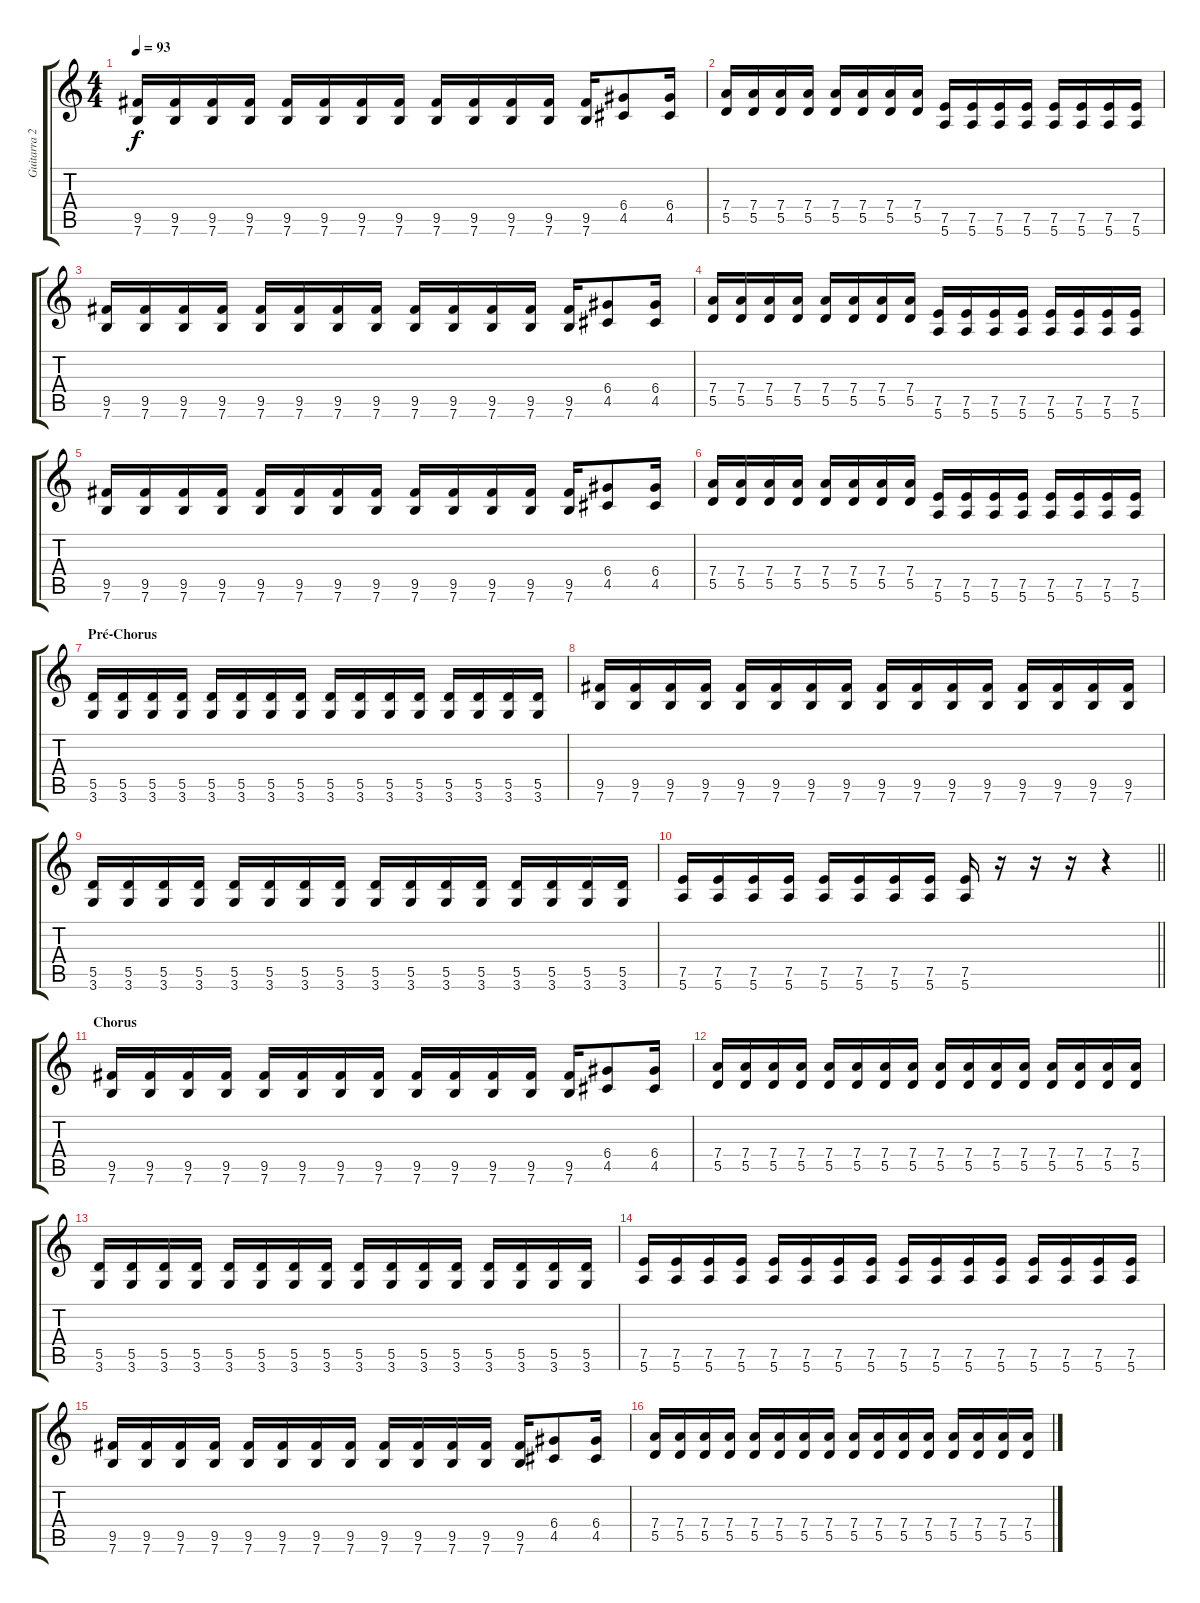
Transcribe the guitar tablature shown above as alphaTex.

\track ("Guitarra 2 - Erik" "Guitarra 2") {instrument overdrivenguitar}
\staff {score tabs}
\tuning (E4 B3 G3 D3 A2 E2) {hide}
\ts (4 4)
\tempo 93
\clef g2
\ks c
(9.5 7.6).16{dy f} (9.5 7.6).16 (9.5 7.6).16 (9.5 7.6).16 (9.5 7.6).16 (9.5 7.6).16 (9.5 7.6).16 (9.5 7.6).16 (9.5 7.6).16 (9.5 7.6).16 (9.5 7.6).16 (9.5 7.6).16 (9.5 7.6).16 (6.4 4.5).8 (6.4 4.5).16 |
(7.4 5.5).16 (7.4 5.5).16 (7.4 5.5).16 (7.4 5.5).16 (7.4 5.5).16 (7.4 5.5).16 (7.4 5.5).16 (7.4 5.5).16 (7.5 5.6).16 (7.5 5.6).16 (7.5 5.6).16 (7.5 5.6).16 (7.5 5.6).16 (7.5 5.6).16 (7.5 5.6).16 (7.5 5.6).16 |
(9.5 7.6).16 (9.5 7.6).16 (9.5 7.6).16 (9.5 7.6).16 (9.5 7.6).16 (9.5 7.6).16 (9.5 7.6).16 (9.5 7.6).16 (9.5 7.6).16 (9.5 7.6).16 (9.5 7.6).16 (9.5 7.6).16 (9.5 7.6).16 (6.4 4.5).8 (6.4 4.5).16 |
(7.4 5.5).16 (7.4 5.5).16 (7.4 5.5).16 (7.4 5.5).16 (7.4 5.5).16 (7.4 5.5).16 (7.4 5.5).16 (7.4 5.5).16 (7.5 5.6).16 (7.5 5.6).16 (7.5 5.6).16 (7.5 5.6).16 (7.5 5.6).16 (7.5 5.6).16 (7.5 5.6).16 (7.5 5.6).16 |
(9.5 7.6).16 (9.5 7.6).16 (9.5 7.6).16 (9.5 7.6).16 (9.5 7.6).16 (9.5 7.6).16 (9.5 7.6).16 (9.5 7.6).16 (9.5 7.6).16 (9.5 7.6).16 (9.5 7.6).16 (9.5 7.6).16 (9.5 7.6).16 (6.4 4.5).8 (6.4 4.5).16 |
(7.4 5.5).16 (7.4 5.5).16 (7.4 5.5).16 (7.4 5.5).16 (7.4 5.5).16 (7.4 5.5).16 (7.4 5.5).16 (7.4 5.5).16 (7.5 5.6).16 (7.5 5.6).16 (7.5 5.6).16 (7.5 5.6).16 (7.5 5.6).16 (7.5 5.6).16 (7.5 5.6).16 (7.5 5.6).16 |
\section ("" "Pré-Chorus")
(5.5 3.6).16 (5.5 3.6).16 (5.5 3.6).16 (5.5 3.6).16 (5.5 3.6).16 (5.5 3.6).16 (5.5 3.6).16 (5.5 3.6).16 (5.5 3.6).16 (5.5 3.6).16 (5.5 3.6).16 (5.5 3.6).16 (5.5 3.6).16 (5.5 3.6).16 (5.5 3.6).16 (5.5 3.6).16 |
(9.5 7.6).16 (9.5 7.6).16 (9.5 7.6).16 (9.5 7.6).16 (9.5 7.6).16 (9.5 7.6).16 (9.5 7.6).16 (9.5 7.6).16 (9.5 7.6).16 (9.5 7.6).16 (9.5 7.6).16 (9.5 7.6).16 (9.5 7.6).16 (9.5 7.6).16 (9.5 7.6).16 (9.5 7.6).16 |
(5.5 3.6).16 (5.5 3.6).16 (5.5 3.6).16 (5.5 3.6).16 (5.5 3.6).16 (5.5 3.6).16 (5.5 3.6).16 (5.5 3.6).16 (5.5 3.6).16 (5.5 3.6).16 (5.5 3.6).16 (5.5 3.6).16 (5.5 3.6).16 (5.5 3.6).16 (5.5 3.6).16 (5.5 3.6).16 |
\barLineRight lightlight
(7.5 5.6).16 (7.5 5.6).16 (7.5 5.6).16 (7.5 5.6).16 (7.5 5.6).16 (7.5 5.6).16 (7.5 5.6).16 (7.5 5.6).16 (7.5 5.6).16 r.16 r.16 r.16 r.4 |
\section ("" "Chorus ")
(9.5 7.6).16 (9.5 7.6).16 (9.5 7.6).16 (9.5 7.6).16 (9.5 7.6).16 (9.5 7.6).16 (9.5 7.6).16 (9.5 7.6).16 (9.5 7.6).16 (9.5 7.6).16 (9.5 7.6).16 (9.5 7.6).16 (9.5 7.6).16 (6.4 4.5).8 (6.4 4.5).16 |
(7.4 5.5).16 (7.4 5.5).16 (7.4 5.5).16 (7.4 5.5).16 (7.4 5.5).16 (7.4 5.5).16 (7.4 5.5).16 (7.4 5.5).16 (7.4 5.5).16 (7.4 5.5).16 (7.4 5.5).16 (7.4 5.5).16 (7.4 5.5).16 (7.4 5.5).16 (7.4 5.5).16 (7.4 5.5).16 |
(5.5 3.6).16 (5.5 3.6).16 (5.5 3.6).16 (5.5 3.6).16 (5.5 3.6).16 (5.5 3.6).16 (5.5 3.6).16 (5.5 3.6).16 (5.5 3.6).16 (5.5 3.6).16 (5.5 3.6).16 (5.5 3.6).16 (5.5 3.6).16 (5.5 3.6).16 (5.5 3.6).16 (5.5 3.6).16 |
(7.5 5.6).16 (7.5 5.6).16 (7.5 5.6).16 (7.5 5.6).16 (7.5 5.6).16 (7.5 5.6).16 (7.5 5.6).16 (7.5 5.6).16 (7.5 5.6).16 (7.5 5.6).16 (7.5 5.6).16 (7.5 5.6).16 (7.5 5.6).16 (7.5 5.6).16 (7.5 5.6).16 (7.5 5.6).16 |
(9.5 7.6).16 (9.5 7.6).16 (9.5 7.6).16 (9.5 7.6).16 (9.5 7.6).16 (9.5 7.6).16 (9.5 7.6).16 (9.5 7.6).16 (9.5 7.6).16 (9.5 7.6).16 (9.5 7.6).16 (9.5 7.6).16 (9.5 7.6).16 (6.4 4.5).8 (6.4 4.5).16 |
(7.4 5.5).16 (7.4 5.5).16 (7.4 5.5).16 (7.4 5.5).16 (7.4 5.5).16 (7.4 5.5).16 (7.4 5.5).16 (7.4 5.5).16 (7.4 5.5).16 (7.4 5.5).16 (7.4 5.5).16 (7.4 5.5).16 (7.4 5.5).16 (7.4 5.5).16 (7.4 5.5).16 (7.4 5.5).16
